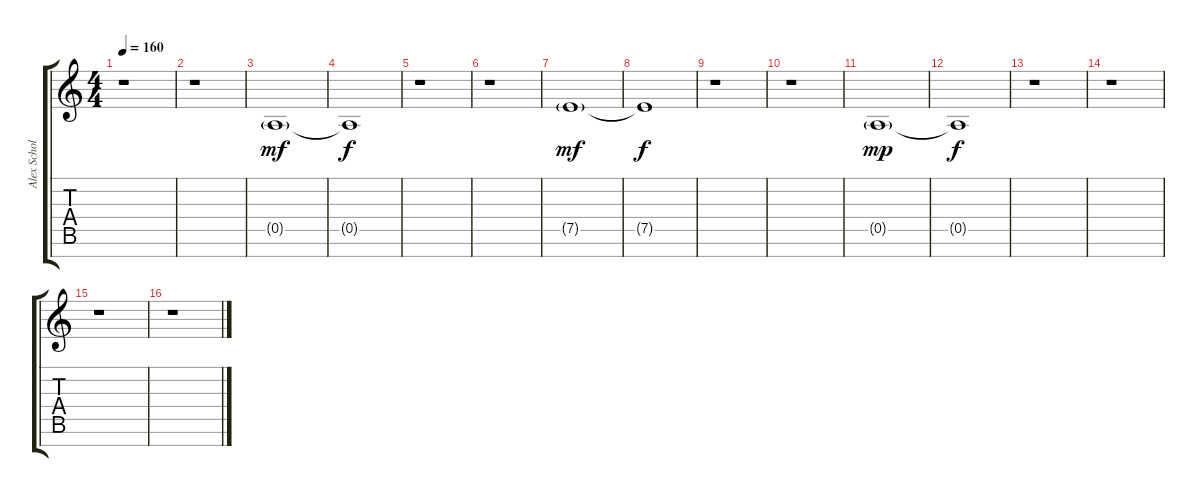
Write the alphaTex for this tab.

\track ("Alex Scholpp" "Alex Schol") {instrument distortionguitar}
\staff {score tabs}
\tuning (E4 B3 G3 D3 A2 E2 B1) {hide}
\ts (4 4)
\tempo 160
\clef g2
\ks c
r.1{dy f} |
r.1{volume 13} |
0.5{g}.1{dy mf volume 0} |
0.5{t}.1{dy f} |
r.1 |
r.1{volume 13} |
7.5{g}.1{dy mf volume 0} |
7.5{t}.1{dy f} |
r.1 |
r.1{volume 13} |
0.5{g}.1{dy mp volume 0} |
0.5{t}.1{dy f} |
r.1 |
r.1{volume 13} |
r.1 |
r.1
